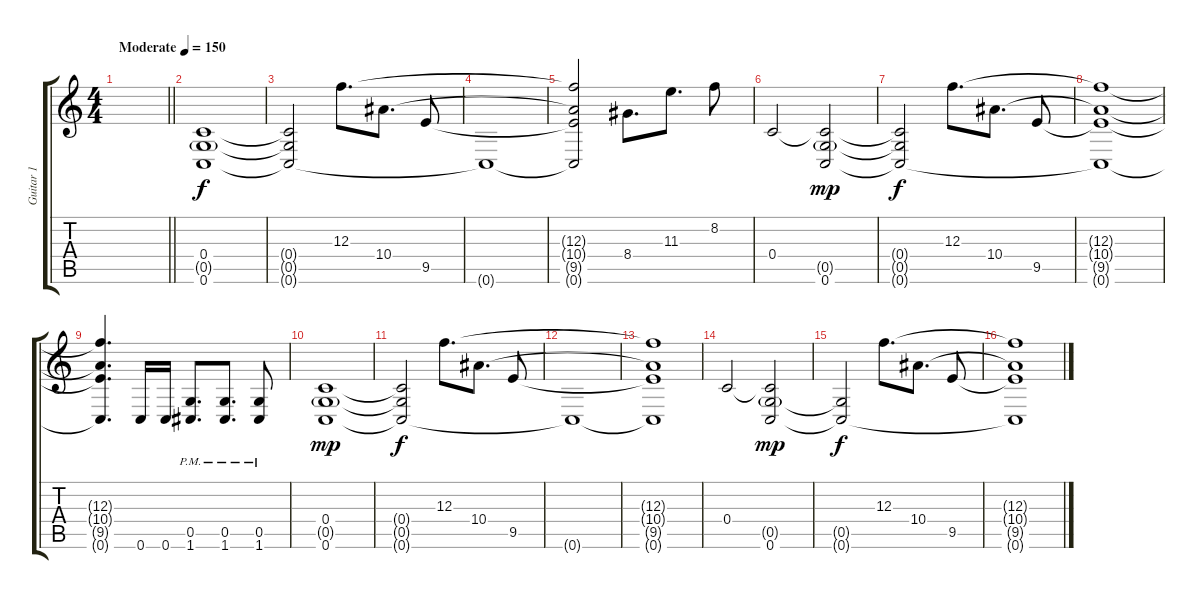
\track ("Guitar 1" "Guitar 1") {instrument distortionguitar}
\staff {score tabs}
\tuning (D4 A3 F3 C3 G2 C2) {hide}
\ts (4 4)
\tempo (150 "Moderate")
\clef g2
\barLineRight lightlight
\ks c
|
(0.4 0.5{g} 0.6).1 |
(0.4{t} 0.5{t} 0.6{t}).2{dy f} 12.3.8{d} 10.4.8{d} 9.5.8 |
0.6{t}.1 |
(12.3{t} 10.4{t} 9.5{t} 0.6{t}).2 8.4.8{d} 11.3.8{d} 8.2.8 |
0.4.2 (0.4{t} 0.5{g} 0.6).2{dy mp} |
(0.4{t} 0.5{t} 0.6{t}).2{dy f} 12.3.8{d} 10.4.8{d} 9.5.8 |
(12.3{t} 10.4{t} 9.5{t} 0.6{t}).1 |
(12.3{t} 10.4{t} 9.5{t} 0.6{t}).4{d} 0.6.16 0.6.16 (0.5{pm} 1.6{pm}).8{d} (0.5{pm} 1.6{pm}).8{d} (0.5{pm} 1.6{pm}).8 |
(0.4 0.5{g} 0.6).1{dy mp} |
(0.4{t} 0.5{t} 0.6{t}).2{dy f} 12.3.8{d} 10.4.8{d} 9.5.8 |
0.6{t}.1 |
(12.3{t} 10.4{t} 9.5{t} 0.6{t}).1 |
0.4.2 (0.4{t} 0.5{g} 0.6).2{dy mp} |
(0.5{t} 0.6{t}).2{dy f} 12.3.8{d} 10.4.8{d} 9.5.8 |
(12.3{t} 10.4{t} 9.5{t} 0.6{t}).1
